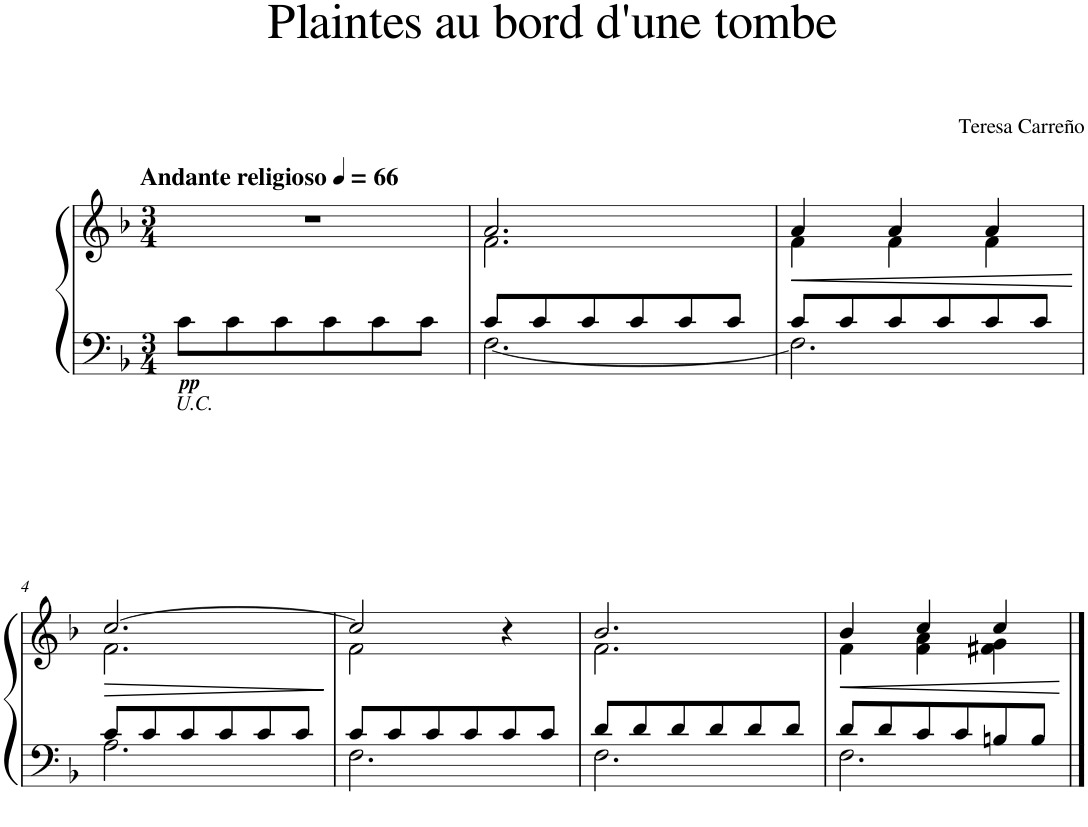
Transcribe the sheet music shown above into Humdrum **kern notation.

**kern	**kern	**dynam
*part1	*part1	*part1
*staff2	*staff1	*staff1/2
*I"Piano	*	*
*I'Pno.	*	*
*clefF4	*clefG2	*
*k[b-]	*k[b-]	*
*M3/4	*M3/4	*
*MM66	*MM66	*
=1	=1	=1
!	!LO:TX:a:B:t=Andante religioso	!
!LO:TX:b:i:t=U.C.	!	!
!LO:TX:b:Bi:t=pp	!	!
8c\L	2.r	.
8c\	.	.
8c\	.	.
8c\	.	.
8c\	.	.
8c\J	.	.
=2	=2	=2
*^	*^	*
8c/L	[2.F\	2.a/	2.f\	.
8c/	.	.	.	.
8c/	.	.	.	.
8c/	.	.	.	.
8c/	.	.	.	.
8c/J	.	.	.	.
=3	=3	=3	=3	=3
!	!	!	!	!LO:HP:b
8c/L	2.F\]	4a/	4f\	<
8c/	.	.	.	.
8c/	.	4a/	4f\	.
8c/	.	.	.	.
8c/	.	4a/	4f\	.
8c/J	.	.	.	.
*v	*v	*	*	*
*	*v	*v	*
.	.	[
!!LO:LB:g=z
=4	=4	=4
*^	*	*
!	!	!	!LO:HP:b
*	*	*^	*
8c/L	2.A\	[2.cc/	2.f\	>
8c/	.	.	.	.
8c/	.	.	.	.
8c/	.	.	.	.
8c/	.	.	.	.
8c/J	.	.	.	.
*v	*v	*	*	*
*	*v	*v	*
.	.	]
=5	=5	=5
*^	*^	*
8c/L	2.F\	2cc/]	2f\	.
8c/	.	.	.	.
8c/	.	.	.	.
8c/	.	.	.	.
8c/	.	4r	4ryy	.
8c/J	.	.	.	.
=6	=6	=6	=6	=6
8d/L	2.F\	2.b-/	2.f\	.
8d/	.	.	.	.
8d/	.	.	.	.
8d/	.	.	.	.
8d/	.	.	.	.
8d/J	.	.	.	.
=7	=7	=7	=7	=7
!	!	!	!	!LO:HP:b
8d/L	2.F\	4b-/	4f\	<
8d/	.	.	.	.
8c/	.	4cc/	4f\ 4a\	.
8c/	.	.	.	.
8Bn/	.	4cc/	4f#X\ 4g\	.
8B/J	.	.	.	.
*v	*v	*	*	*
*	*v	*v	*
.	.	[
==	==	==
*-	*-	*-
